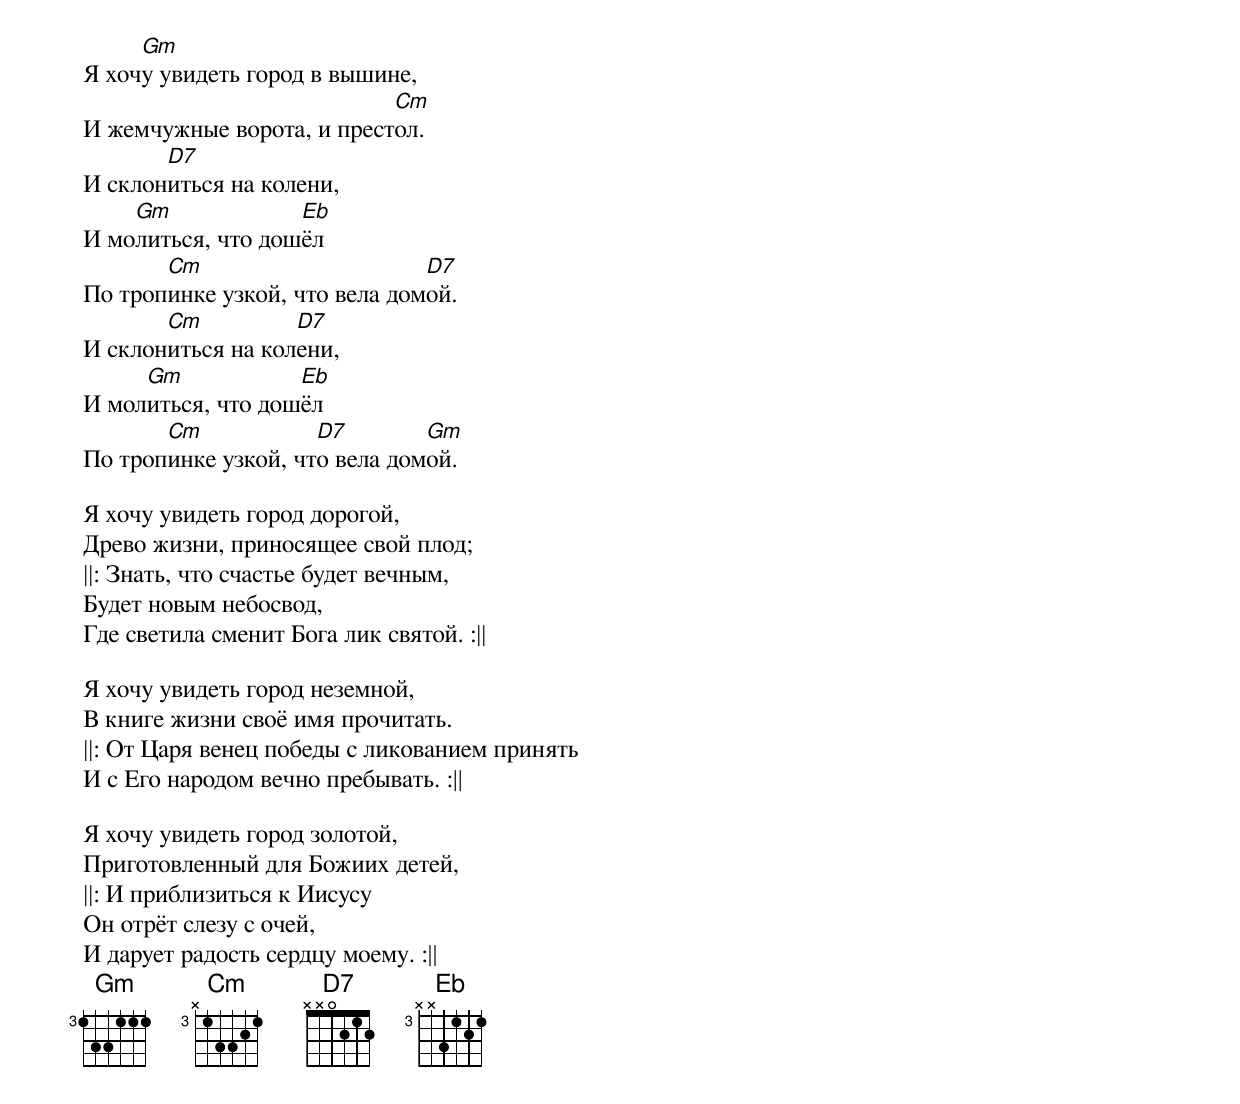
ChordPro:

Я хоч[Gm]у увидеть город в вышине,
И жемчужные ворота, и прест[Cm]ол.
И склон[D7]иться на колени,
И мо[Gm]литься, что дош[Eb]ёл
По троп[Cm]инке узкой, что вела дом[D7]ой.
И склон[Cm]иться на кол[D7]ени,
И мол[Gm]иться, что дош[Eb]ёл
По троп[Cm]инке узкой, чт[D7]о вела дом[Gm]ой.

Я хочу увидеть город дорогой,
Древо жизни, приносящее свой плод;
||: Знать, что счастье будет вечным,
Будет новым небосвод,
Где светила сменит Бога лик святой. :||

Я хочу увидеть город неземной,
В книге жизни своё имя прочитать.
||: От Царя венец победы с ликованием принять
И с Его народом вечно пребывать. :||

Я хочу увидеть город золотой,
Приготовленный для Божиих детей,
||: И приблизиться к Иисусу
Он отрёт слезу с очей,
И дарует радость сердцу моему. :||
